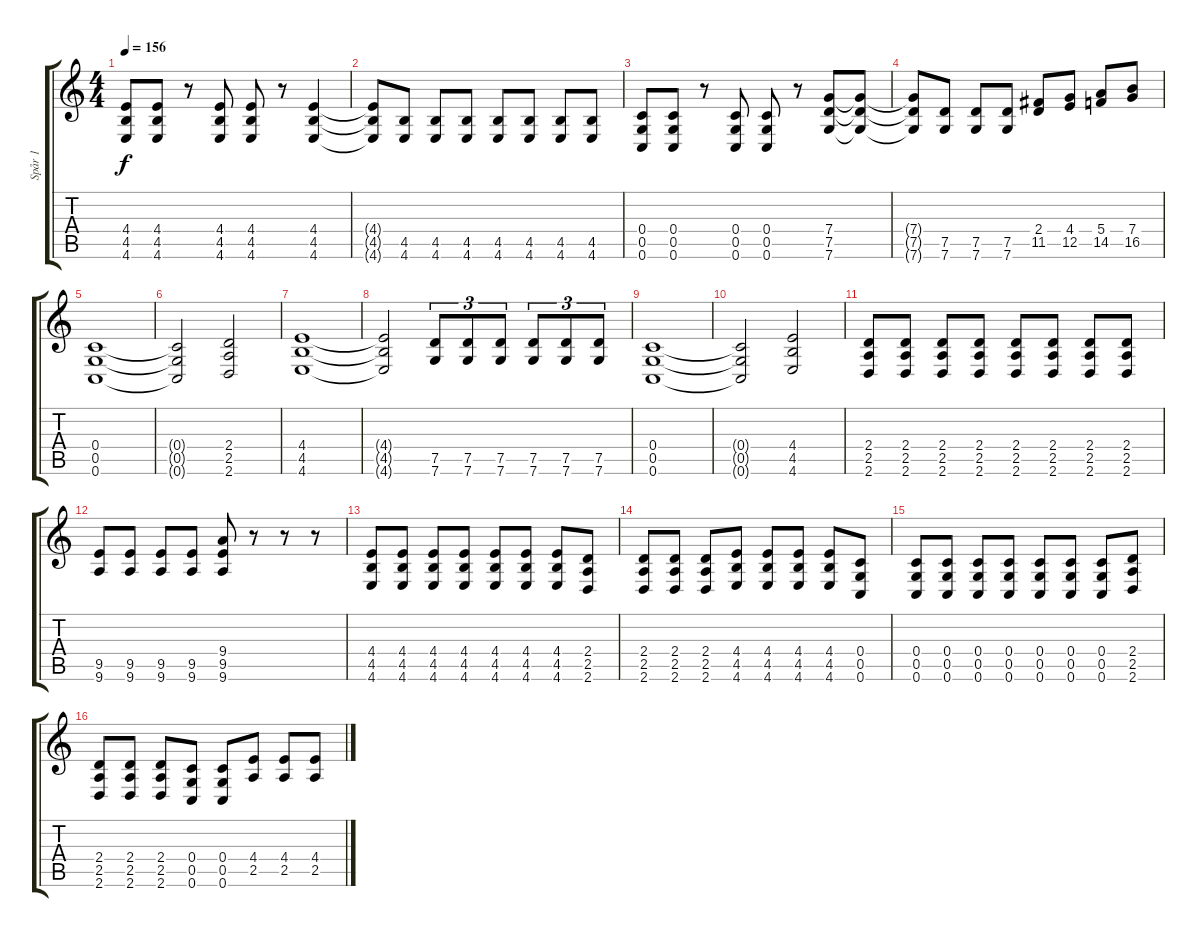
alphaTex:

\track ("Spår 1" "Spår 1") {instrument distortionguitar}
\staff {score tabs}
\tuning (D4 A3 F3 C3 G2 C2) {hide}
\ts (4 4)
\tempo 156
\clef g2
\ks c
(4.4 4.5 4.6).8{dy f} (4.4 4.5 4.6).8 r.8 (4.4 4.5 4.6).8 (4.4 4.5 4.6).8 r.8 (4.4 4.5 4.6).4 |
(4.4{t} 4.5{t} 4.6{t}).8 (4.5 4.6).8 (4.5 4.6).8 (4.5 4.6).8 (4.5 4.6).8 (4.5 4.6).8 (4.5 4.6).8 (4.5 4.6).8 |
(0.4 0.5 0.6).8 (0.4 0.5 0.6).8 r.8 (0.4 0.5 0.6).8 (0.4 0.5 0.6).8 r.8 (7.4 7.5 7.6).8 (7.4{t} 7.5{t} 7.6{t}).8 |
(7.4{t} 7.5{t} 7.6{t}).8 (7.5 7.6).8 (7.5 7.6).8 (7.5 7.6).8 (2.4 11.5).8 (4.4 12.5).8 (5.4 14.5).8 (7.4 16.5).8 |
(0.4 0.5 0.6).1 |
(0.4{t} 0.5{t} 0.6{t}).2 (2.4 2.5 2.6).2 |
(4.4 4.5 4.6).1 |
(4.4{t} 4.5{t} 4.6{t}).2 (7.5 7.6).8{tu (3 2)} (7.5 7.6).8{tu (3 2)} (7.5 7.6).8{tu (3 2)} (7.5 7.6).8{tu (3 2)} (7.5 7.6).8{tu (3 2)} (7.5 7.6).8{tu (3 2)} |
(0.4 0.5 0.6).1 |
(0.4{t} 0.5{t} 0.6{t}).2 (4.4 4.5 4.6).2 |
(2.4 2.5 2.6).8 (2.4 2.5 2.6).8 (2.4 2.5 2.6).8 (2.4 2.5 2.6).8 (2.4 2.5 2.6).8 (2.4 2.5 2.6).8 (2.4 2.5 2.6).8 (2.4 2.5 2.6).8 |
(9.5 9.6).8 (9.5 9.6).8 (9.5 9.6).8 (9.5 9.6).8 (9.4 9.5 9.6).8 r.8 r.8 r.8 |
(4.4 4.5 4.6).8 (4.4 4.5 4.6).8 (4.4 4.5 4.6).8 (4.4 4.5 4.6).8 (4.4 4.5 4.6).8 (4.4 4.5 4.6).8 (4.4 4.5 4.6).8 (2.4 2.5 2.6).8 |
(2.4 2.5 2.6).8 (2.4 2.5 2.6).8 (2.4 2.5 2.6).8 (4.4 4.5 4.6).8 (4.4 4.5 4.6).8 (4.4 4.5 4.6).8 (4.4 4.5 4.6).8 (0.4 0.5 0.6).8 |
(0.4 0.5 0.6).8 (0.4 0.5 0.6).8 (0.4 0.5 0.6).8 (0.4 0.5 0.6).8 (0.4 0.5 0.6).8 (0.4 0.5 0.6).8 (0.4 0.5 0.6).8 (2.4 2.5 2.6).8 |
(2.4 2.5 2.6).8 (2.4 2.5 2.6).8 (2.4 2.5 2.6).8 (0.4 0.5 0.6).8 (0.4 0.5 0.6).8 (4.4 2.5).8 (4.4 2.5).8 (4.4 2.5).8
